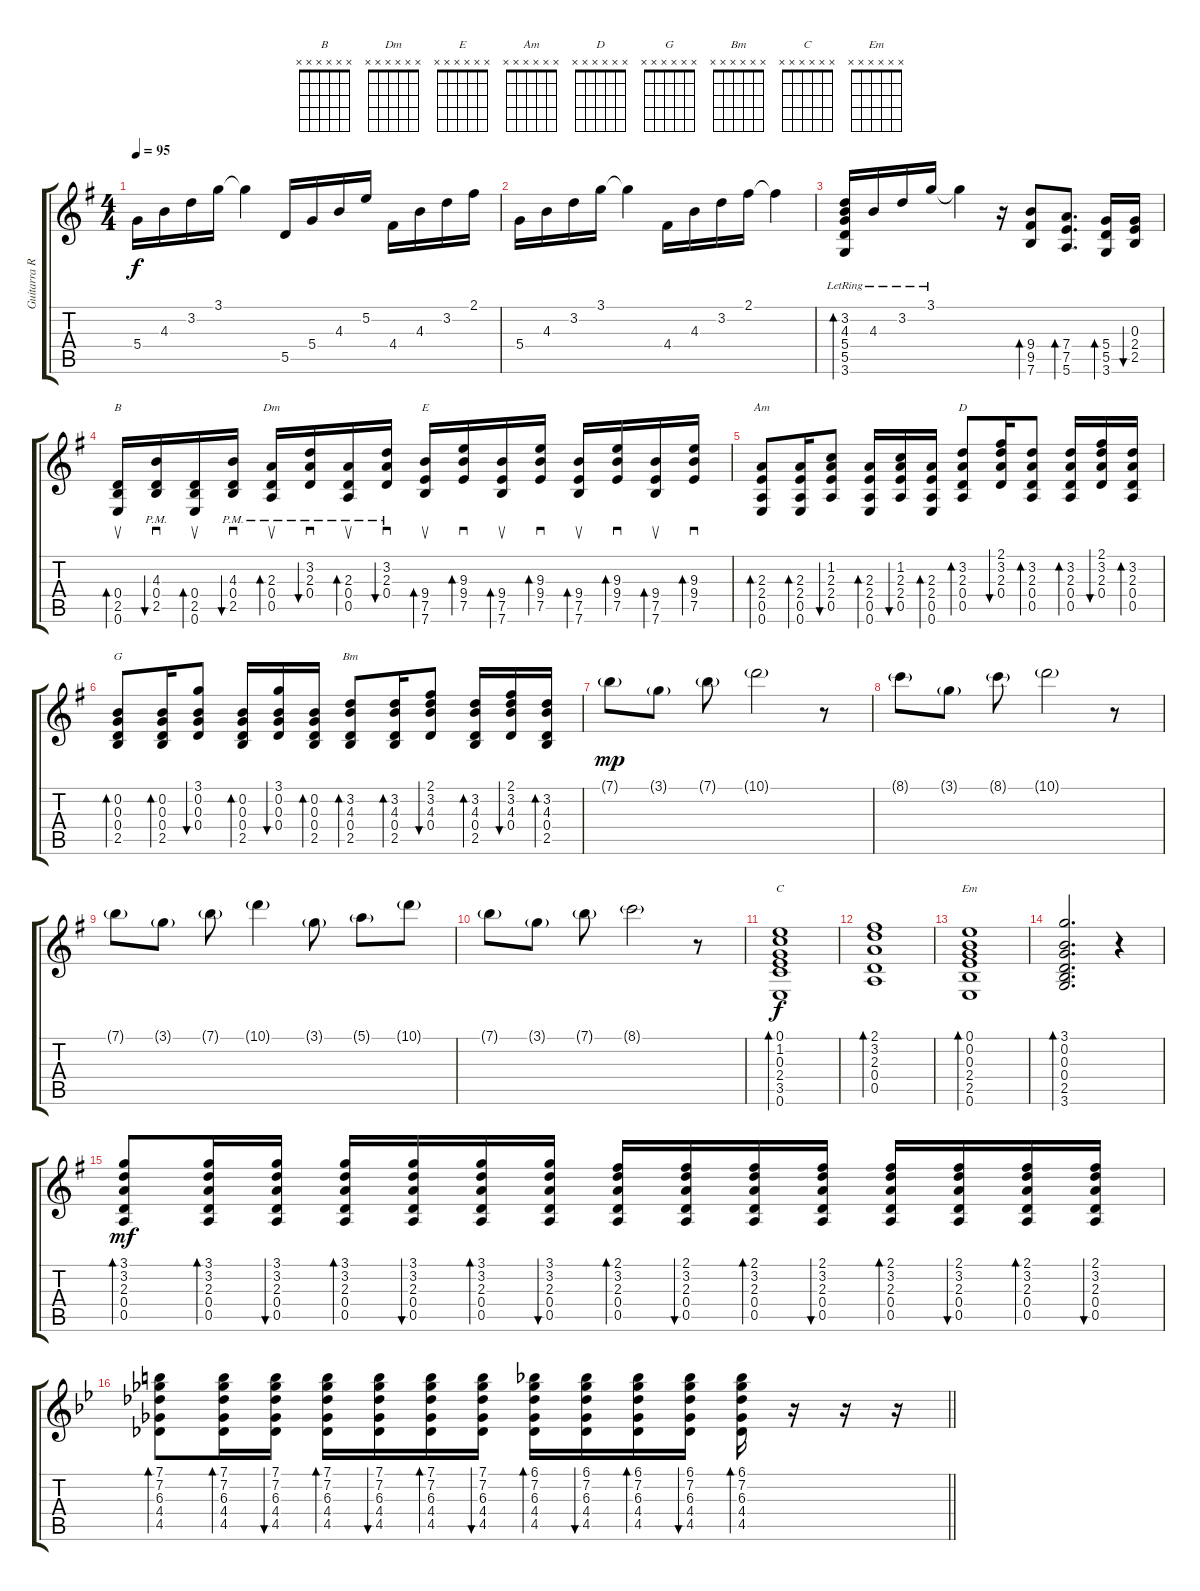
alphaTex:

\track ("Guitarra Rítmica" "Guitarra R") {instrument electricguitarclean}
\staff {score tabs}
\tuning (E4 B3 G3 D3 A2 E2) {hide}
\chord ("B" x x x x x x)
\chord ("Dm" x x x x x x)
\chord ("E" x x x x x x)
\chord ("Am" x x x x x x)
\chord ("D" x x x x x x)
\chord ("G" x x x x x x)
\chord ("Bm" x x x x x x)
\chord ("C" x x x x x x)
\chord ("Em" x x x x x x)
\ts (4 4)
\tempo 95
\clef g2
\ks g
5.4.16{dy f} 4.3.16 3.2.16 3.1.16 3.1{t}.4 5.5.16 5.4.16 4.3.16 5.2.16 4.4.16 4.3.16 3.2.16 2.1.16 |
5.4.16 4.3.16 3.2.16 3.1.16 3.1{t}.4 4.4.16 4.3.16 3.2.16 2.1.16 2.1{t}.4 |
(3.2 4.3 5.4{lr} 5.5{lr} 3.6{lr}).16{bd 60} 4.3{lr}.16 3.2{lr}.16 3.1{lr}.16 3.1{t}.4 r.16 (9.4 9.5 7.6).8{bd 60} (7.4 7.5 5.6).8{d bd 60} (5.4 5.5 3.6).16{bd 60} (0.3 2.4 2.5).16{bu 60} |
(0.4 2.5 0.6).16{su bd 60 ch "B"} (4.3{pm} 0.4{pm} 2.5{pm}).16{sd bu 60} (0.4 2.5 0.6).16{su bd 60} (4.3{pm} 0.4{pm} 2.5{pm}).16{sd bu 60} (2.3{pm} 0.4{pm} 0.5).16{su bd 60 ch "Dm"} (3.2{pm} 2.3{pm} 0.4{pm}).16{sd bu 60} (2.3{pm} 0.4{pm} 0.5).16{su bd 60} (3.2{pm} 2.3{pm} 0.4{pm}).16{sd bu 60} (9.4 7.5 7.6).16{su bd 60 ch "E"} (9.3 9.4 7.5).16{sd bd 60} (9.4 7.5 7.6).16{su bd 60} (9.3 9.4 7.5).16{sd bd 60} (9.4 7.5 7.6).16{su bd 60} (9.3 9.4 7.5).16{sd bd 60} (9.4 7.5 7.6).16{su bd 60} (9.3 9.4 7.5).16{sd bd 60} |
(2.3 2.4 0.5 0.6).8{bd 120 ch "Am"} (2.3 2.4 0.5 0.6).16{bd 120} (1.2 2.3 2.4 0.5).8{bu 60} (2.3 2.4 0.5 0.6).16{bd 120} (1.2 2.3 2.4 0.5).16{bu 60} (2.3 2.4 0.5 0.6).16{bd 120} (3.2 2.3 0.4 0.5).8{bd 120 ch "D"} (2.1 3.2 2.3 0.4).16{bu 60} (3.2 2.3 0.4 0.5).8{bd 120} (3.2 2.3 0.4 0.5).16{bd 120} (2.1 3.2 2.3 0.4).16{bu 60} (3.2 2.3 0.4 0.5).16{bd 120} |
(0.2 0.3 0.4 2.5).8{bd 120 ch "G"} (0.2 0.3 0.4 2.5).16{bd 120} (3.1 0.2 0.3 0.4).8{bu 60} (0.2 0.3 0.4 2.5).16{bd 120} (3.1 0.2 0.3 0.4).16{bu 60} (0.2 0.3 0.4 2.5).16{bd 120} (3.2 4.3 0.4 2.5).8{bd 120 ch "Bm"} (3.2 4.3 0.4 2.5).16{bd 120} (2.1 3.2 4.3 0.4).8{bu 60} (3.2 4.3 0.4 2.5).16{bd 120} (2.1 3.2 4.3 0.4).16{bu 60} (3.2 4.3 0.4 2.5).16{bd 120} |
7.1{g}.8{dy mp} 3.1{g}.8 7.1{g}.8 10.1{g}.2 r.8 |
8.1{g}.8 3.1{g}.8 8.1{g}.8 10.1{g}.2 r.8 |
7.1{g}.8 3.1{g}.8 7.1{g}.8 10.1{g}.4 3.1{g}.8 5.1{g}.8 10.1{g}.8 |
7.1{g}.8 3.1{g}.8 7.1{g}.8 8.1{g}.2 r.8 |
(0.1 1.2 0.3 2.4 3.5 0.6).1{bd 120 ch "C" dy f} |
(2.1 3.2 2.3 0.4 0.5).1{bd 120} |
(0.1 0.2 0.3 2.4 2.5 0.6).1{bd 120 ch "Em"} |
(3.1 0.2 0.3 0.4 2.5 3.6).2{d bd 120} r.4 |
(3.1 3.2 2.3 0.4 0.5).8{bd 60 dy mf} (3.1 3.2 2.3 0.4 0.5).16{bd 60} (3.1 3.2 2.3 0.4 0.5).16{bu 60} (3.1 3.2 2.3 0.4 0.5).16{bd 60} (3.1 3.2 2.3 0.4 0.5).16{bu 60} (3.1 3.2 2.3 0.4 0.5).16{bd 60} (3.1 3.2 2.3 0.4 0.5).16{bu 60} (2.1 3.2 2.3 0.4 0.5).16{bd 60} (2.1 3.2 2.3 0.4 0.5).16{bu 60} (2.1 3.2 2.3 0.4 0.5).16{bd 60} (2.1 3.2 2.3 0.4 0.5).16{bu 60} (2.1 3.2 2.3 0.4 0.5).16{bd 60} (2.1 3.2 2.3 0.4 0.5).16{bu 60} (2.1 3.2 2.3 0.4 0.5).16{bd 60} (2.1 3.2 2.3 0.4 0.5).16{bu 60} |
\barLineRight lightlight
\ks bb
(7.1 7.2 6.3 4.4 4.5).8{bd 60} (7.1 7.2 6.3 4.4 4.5).16{bd 60} (7.1 7.2 6.3 4.4 4.5).16{bu 60} (7.1 7.2 6.3 4.4 4.5).16{bd 60} (7.1 7.2 6.3 4.4 4.5).16{bu 60} (7.1 7.2 6.3 4.4 4.5).16{bd 60} (7.1 7.2 6.3 4.4 4.5).16{bu 60} (6.1 7.2 6.3 4.4 4.5).16{bd 60} (6.1 7.2 6.3 4.4 4.5).16{bu 60} (6.1 7.2 6.3 4.4 4.5).16{bd 60} (6.1 7.2 6.3 4.4 4.5).16{bu 60} (6.1 7.2 6.3 4.4 4.5).16{bd 60} r.16 r.16 r.16
